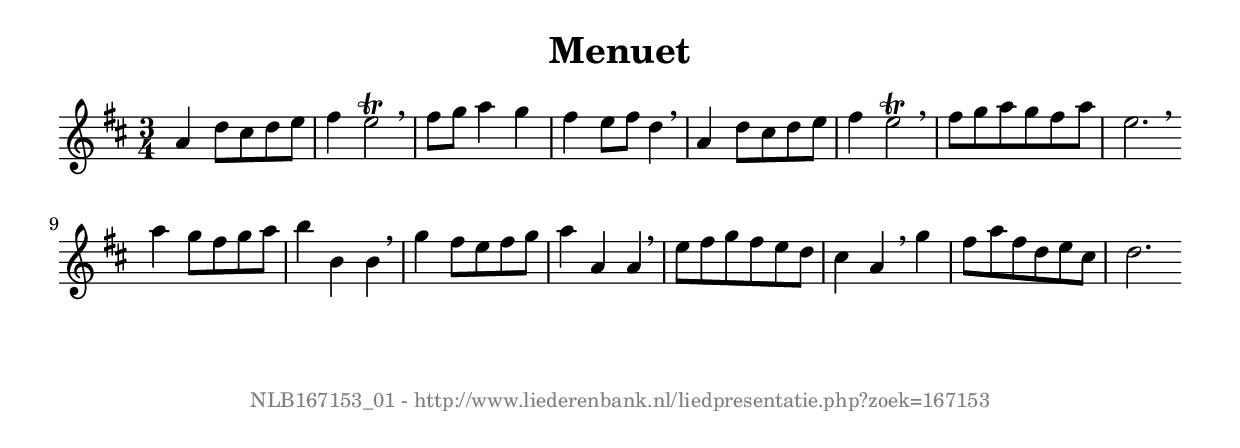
%
% produced by wce2krn 1.64 (7 June 2014)
%
\version"2.16"
#(append! paper-alist '(("long" . (cons (* 210 mm) (* 2000 mm)))))
#(set-default-paper-size "long")
sb = {\breathe}
mBreak = {\breathe }
bBreak = {\breathe }
x = {\once\override NoteHead #'style = #'cross }
gl=\glissando
itime={\override Staff.TimeSignature #'stencil = ##f }
ficta = {\once\set suggestAccidentals = ##t}
fine = {\once\override Score.RehearsalMark #'self-alignment-X = #1 \mark \markup {\italic{Fine}}}
dc = {\once\override Score.RehearsalMark #'self-alignment-X = #1 \mark \markup {\italic{D.C.}}}
dcf = {\once\override Score.RehearsalMark #'self-alignment-X = #1 \mark \markup {\italic{D.C. al Fine}}}
dcc = {\once\override Score.RehearsalMark #'self-alignment-X = #1 \mark \markup {\italic{D.C. al Coda}}}
ds = {\once\override Score.RehearsalMark #'self-alignment-X = #1 \mark \markup {\italic{D.S.}}}
dsf = {\once\override Score.RehearsalMark #'self-alignment-X = #1 \mark \markup {\italic{D.S. al Fine}}}
dsc = {\once\override Score.RehearsalMark #'self-alignment-X = #1 \mark \markup {\italic{D.S. al Coda}}}
pv = {\set Score.repeatCommands = #'((volta "1"))}
sv = {\set Score.repeatCommands = #'((volta "2"))}
tv = {\set Score.repeatCommands = #'((volta "3"))}
qv = {\set Score.repeatCommands = #'((volta "4"))}
xv = {\set Score.repeatCommands = #'((volta #f))}
\header{ tagline = ""
title = "Menuet"
}
\score {{
\key d \major
\relative g'
{
\set melismaBusyProperties = #'()
\time 3/4
\tempo 4=120
\override Score.MetronomeMark #'transparent = ##t
\override Score.RehearsalMark #'break-visibility = #(vector #t #t #f)
a4 d8 cis d e fis4 e2^\trill \sb fis8 g a4 g fis e8 fis d4 \sb a d8 cis d e fis4 e2^\trill \sb fis8 g a g fis a e2. \bar":|:" \bBreak
a4 g8 fis g a b4 b, b \sb g' fis8 e fis g a4 a, a \sb e'8 fis g fis e d cis4 a \sb g'fis8 a fis d e cis d2. \bar":|"
 }}
 \midi { }
 \layout {
            indent = 0.0\cm
}
}
\markup { \vspace #0 } \markup { \with-color #grey \fill-line { \center-column { \smaller "NLB167153_01 - http://www.liederenbank.nl/liedpresentatie.php?zoek=167153" } } }
